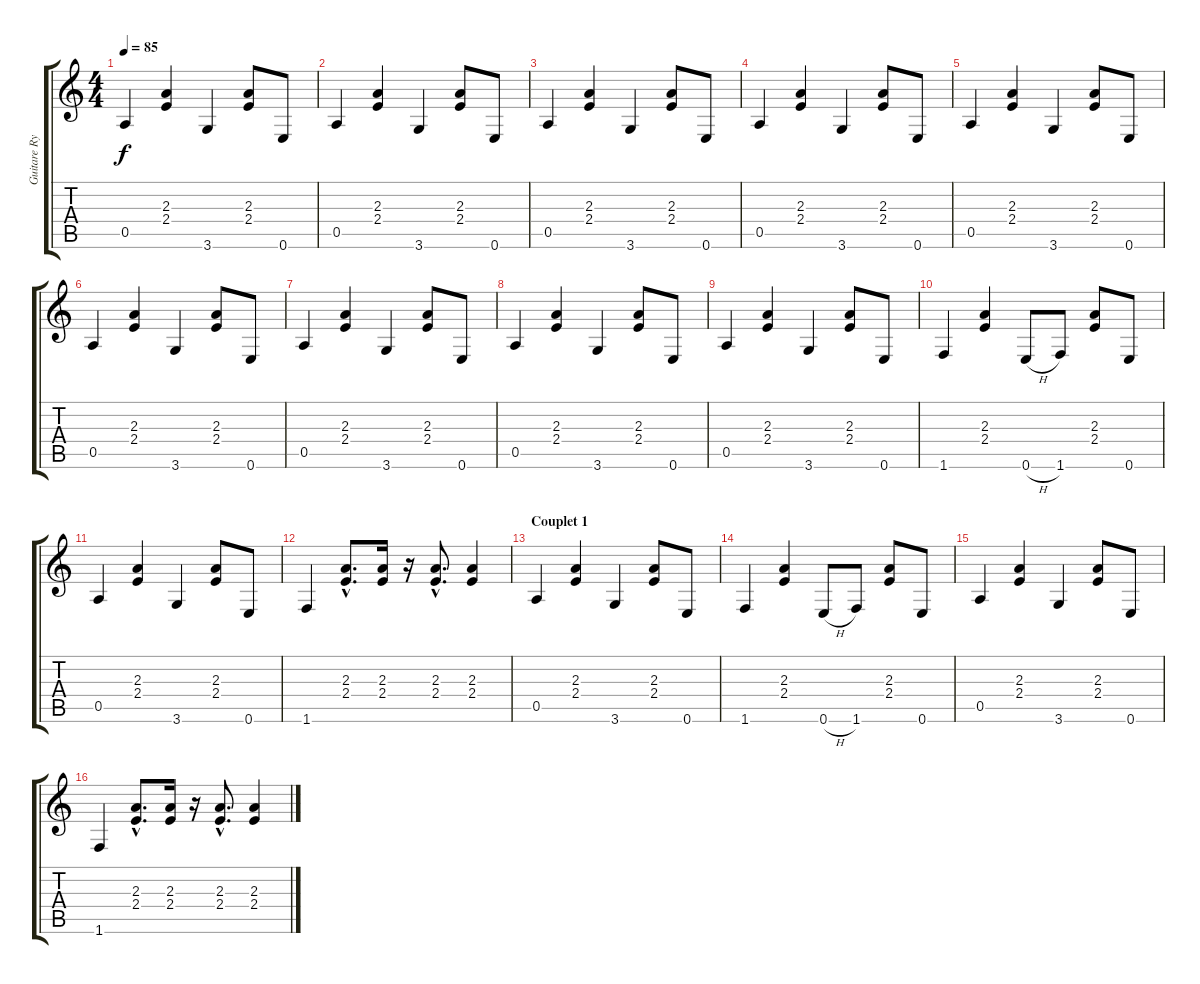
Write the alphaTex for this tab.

\track ("Guitare Rythmique" "Guitare Ry") {instrument electricguitarclean}
\staff {score tabs}
\tuning (E4 B3 G3 D3 A2 E2) {hide}
\ts (4 4)
\tempo 85
\clef g2
\ks c
0.5.4{dy f instrument electricguitarclean} (2.3 2.4).4 3.6.4 (2.3 2.4).8 0.6.8 |
0.5.4 (2.3 2.4).4 3.6.4 (2.3 2.4).8 0.6.8 |
0.5.4 (2.3 2.4).4 3.6.4 (2.3 2.4).8 0.6.8 |
0.5.4 (2.3 2.4).4 3.6.4 (2.3 2.4).8 0.6.8 |
0.5.4 (2.3 2.4).4 3.6.4 (2.3 2.4).8 0.6.8 |
0.5.4 (2.3 2.4).4 3.6.4 (2.3 2.4).8 0.6.8 |
0.5.4 (2.3 2.4).4 3.6.4 (2.3 2.4).8 0.6.8 |
0.5.4 (2.3 2.4).4 3.6.4 (2.3 2.4).8 0.6.8 |
0.5.4 (2.3 2.4).4 3.6.4 (2.3 2.4).8 0.6.8 |
1.6.4 (2.3 2.4).4 0.6{h}.8 1.6.8 (2.3 2.4).8 0.6.8 |
0.5.4 (2.3 2.4).4 3.6.4 (2.3 2.4).8 0.6.8 |
1.6.4 (2.3{hac} 2.4{hac}).8{d} (2.3 2.4).16 r.16 (2.3{hac} 2.4{hac}).8{d} (2.3 2.4).4 |
\section ("" "Couplet 1")
0.5.4 (2.3 2.4).4 3.6.4 (2.3 2.4).8 0.6.8 |
1.6.4 (2.3 2.4).4 0.6{h}.8 1.6.8 (2.3 2.4).8 0.6.8 |
0.5.4 (2.3 2.4).4 3.6.4 (2.3 2.4).8 0.6.8 |
1.6.4 (2.3{hac} 2.4{hac}).8{d} (2.3 2.4).16 r.16 (2.3{hac} 2.4{hac}).8{d} (2.3 2.4).4
